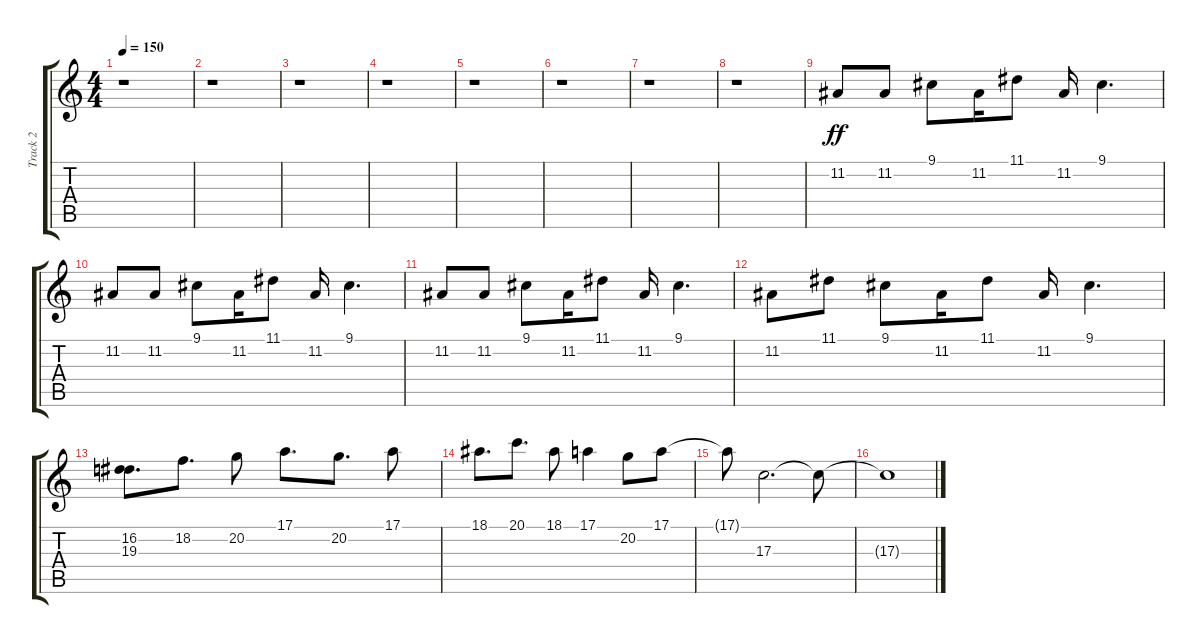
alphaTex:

\track ("Track 2" "Track 2") {instrument lead1square}
\staff {score tabs}
\tuning (E4 B3 G3 D3 A2 E2) {hide}
\ts (4 4)
\tempo 150
\clef g2
\ks c
r.1{dy ff} |
r.1 |
r.1 |
r.1 |
r.1 |
r.1 |
r.1 |
r.1 |
11.2.8 11.2.8 9.1.8 11.2.16 11.1.8 11.2.16 9.1.4{d} |
11.2.8 11.2.8 9.1.8 11.2.16 11.1.8 11.2.16 9.1.4{d} |
11.2.8 11.2.8 9.1.8 11.2.16 11.1.8 11.2.16 9.1.4{d} |
11.2.8 11.1.8 9.1.8 11.2.16 11.1.8 11.2.16 9.1.4{d} |
(16.2 19.3).8{d} 18.2.8{d} 20.2.8 17.1.8{d} 20.2.8{d} 17.1.8 |
18.1.8{d} 20.1.8{d} 18.1.8 17.1.4 20.2.8 17.1.8 |
17.1{t}.8 17.3.2{d} 17.3{t}.8 |
17.3{t}.1
